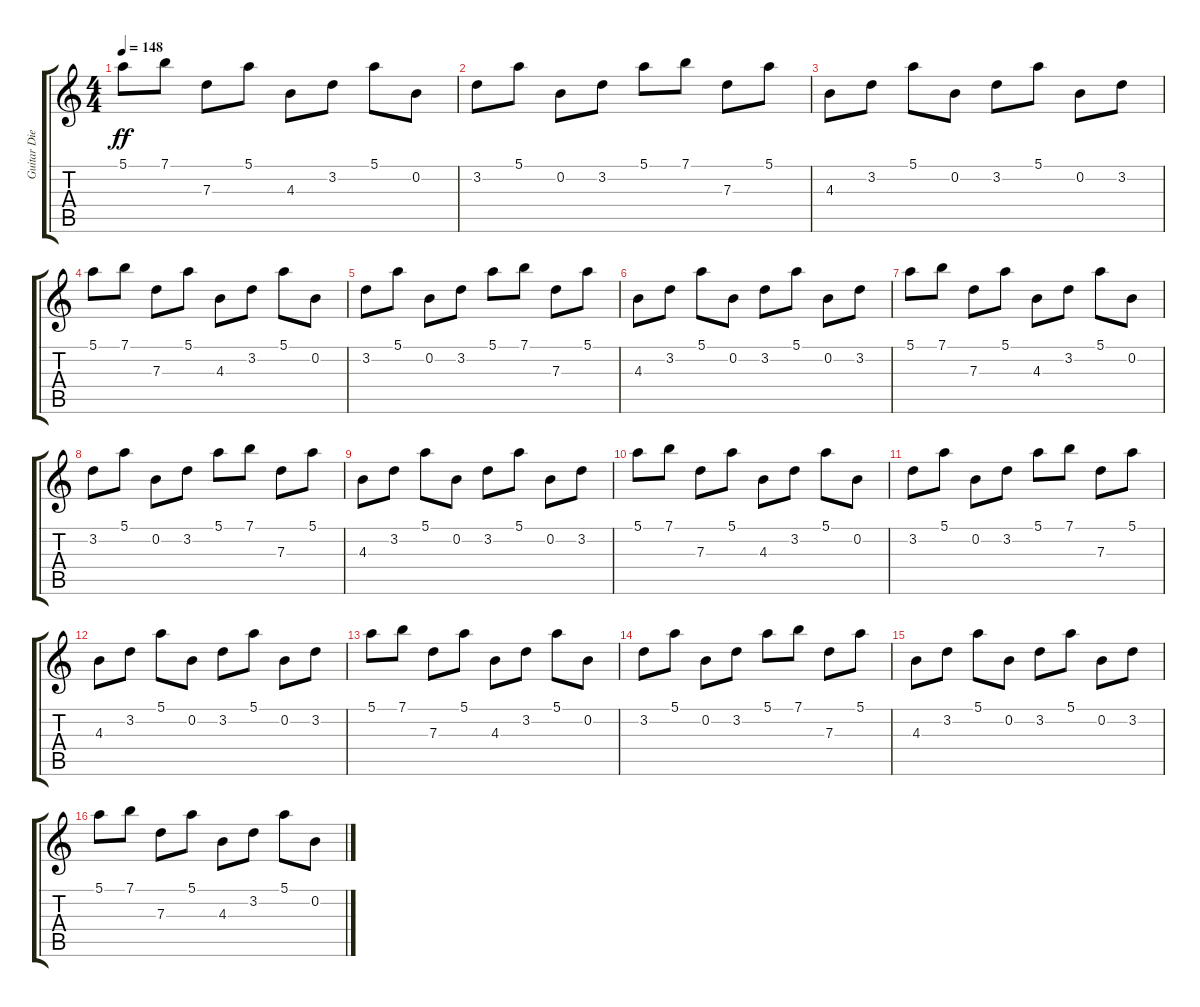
\track ("Guitar Die Solo" "Guitar Die") {instrument distortionguitar}
\staff {score tabs}
\tuning (E4 B3 G3 D3 A2 E2) {hide}
\ts (4 4)
\tempo 148
\clef g2
\ks c
5.1.8{dy ff} 7.1.8 7.3.8 5.1.8 4.3.8 3.2.8 5.1.8 0.2.8 |
3.2.8 5.1.8 0.2.8 3.2.8 5.1.8 7.1.8 7.3.8 5.1.8 |
4.3.8 3.2.8 5.1.8 0.2.8 3.2.8 5.1.8 0.2.8 3.2.8 |
5.1.8 7.1.8 7.3.8 5.1.8 4.3.8 3.2.8 5.1.8 0.2.8 |
3.2.8 5.1.8 0.2.8 3.2.8 5.1.8 7.1.8 7.3.8 5.1.8 |
4.3.8 3.2.8 5.1.8 0.2.8 3.2.8 5.1.8 0.2.8 3.2.8 |
5.1.8 7.1.8 7.3.8 5.1.8 4.3.8 3.2.8 5.1.8 0.2.8 |
3.2.8 5.1.8 0.2.8 3.2.8 5.1.8 7.1.8 7.3.8 5.1.8 |
4.3.8 3.2.8 5.1.8 0.2.8 3.2.8 5.1.8 0.2.8 3.2.8 |
5.1.8 7.1.8 7.3.8 5.1.8 4.3.8 3.2.8 5.1.8 0.2.8 |
3.2.8 5.1.8 0.2.8 3.2.8 5.1.8 7.1.8 7.3.8 5.1.8 |
4.3.8 3.2.8 5.1.8 0.2.8 3.2.8 5.1.8 0.2.8 3.2.8 |
5.1.8 7.1.8 7.3.8 5.1.8 4.3.8 3.2.8 5.1.8 0.2.8 |
3.2.8 5.1.8 0.2.8 3.2.8 5.1.8 7.1.8 7.3.8 5.1.8 |
4.3.8 3.2.8 5.1.8 0.2.8 3.2.8 5.1.8 0.2.8 3.2.8 |
5.1.8 7.1.8 7.3.8 5.1.8 4.3.8 3.2.8 5.1.8 0.2.8
